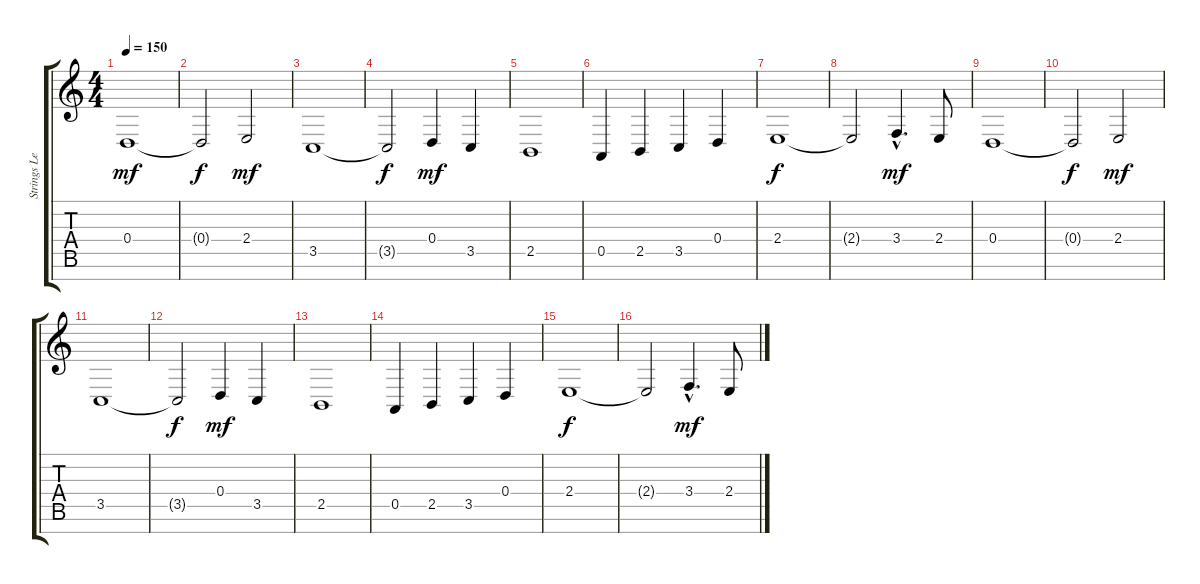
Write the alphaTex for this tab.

\track ("Strings Left Hand" "Strings Le") {instrument stringensemble1}
\staff {score tabs}
\tuning (E4 B3 G3 D3 A2 E2 B1) {hide}
\ts (4 4)
\tempo 150
\clef g2
\ks c
0.4.1{dy mf} |
0.4{t}.2{dy f} 2.4.2{dy mf} |
3.5.1 |
3.5{t}.2{dy f} 0.4.4{dy mf} 3.5.4 |
2.5.1 |
0.5.4 2.5.4 3.5.4 0.4.4 |
2.4.1{dy f} |
2.4{t}.2 3.4{hac}.4{d dy mf} 2.4.8 |
0.4.1 |
0.4{t}.2{dy f} 2.4.2{dy mf} |
3.5.1 |
3.5{t}.2{dy f} 0.4.4{dy mf} 3.5.4 |
2.5.1 |
0.5.4 2.5.4 3.5.4 0.4.4 |
2.4.1{dy f} |
2.4{t}.2 3.4{hac}.4{d dy mf} 2.4.8
